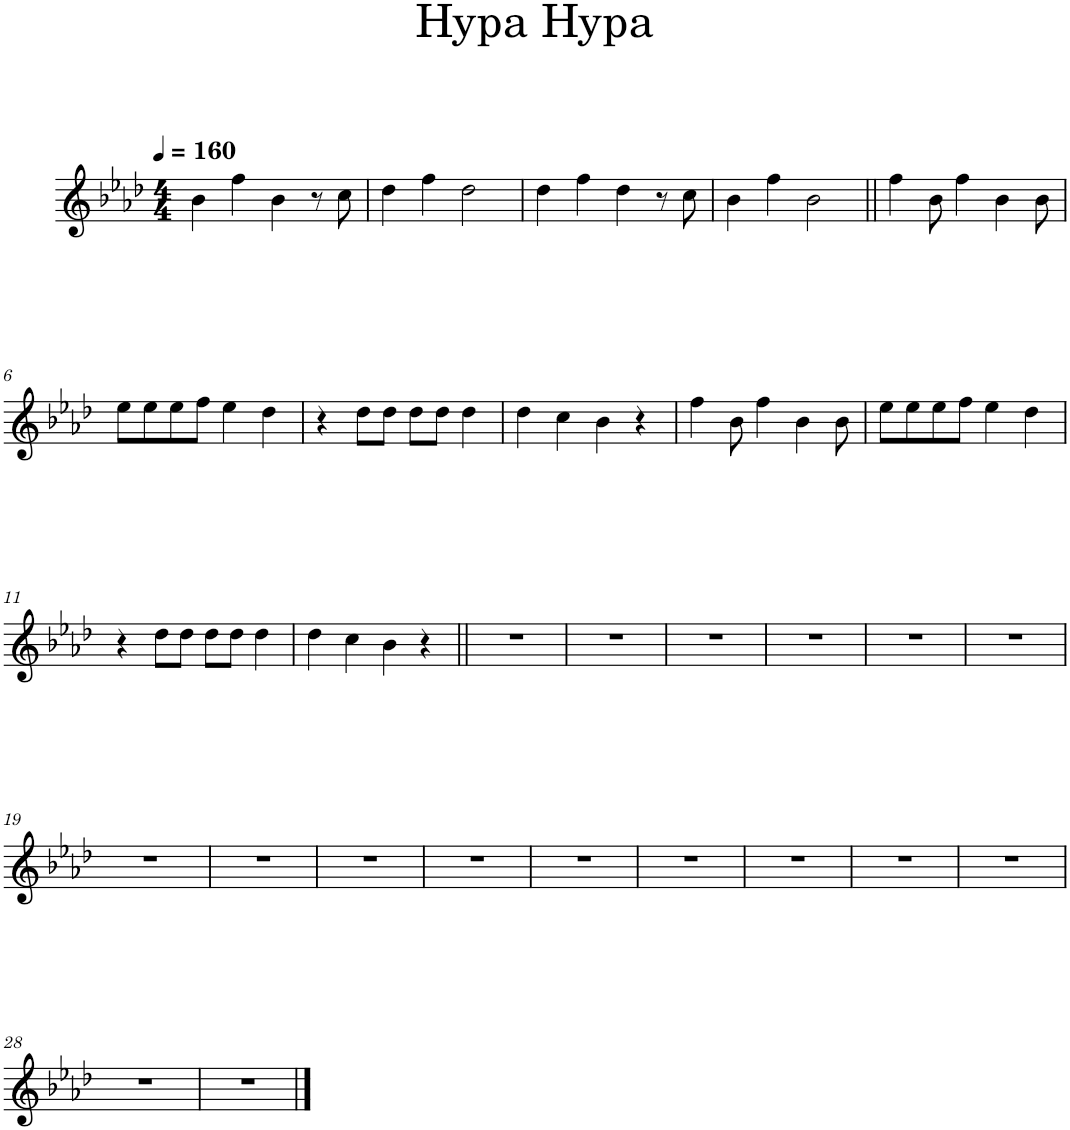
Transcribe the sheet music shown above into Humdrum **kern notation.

**kern
*part1
*staff1
*I"Bb Trumpet
*I'Bb Tpt.
*clefG2
*Trd1c2
*k[b-e-a-d-]
*M4/4
*MM160
=1
4b-\
4ff\
4b-\
8r
8cc\
=2
4dd-\
4ff\
2dd-\
=3
4dd-\
4ff\
4dd-\
8r
8cc\
=4
4b-\
4ff\
2b-\
=5||
4ff\
8b-\
4ff\
4b-\
8b-\
!!LO:LB:g=z
=6
8ee-\L
8ee-\
8ee-\
8ff\J
4ee-\
4dd-\
=7
4r
8dd-\L
8dd-\J
8dd-\L
8dd-\J
4dd-\
=8
4dd-\
4cc\
4b-\
4r
=9
4ff\
8b-\
4ff\
4b-\
8b-\
=10
8ee-\L
8ee-\
8ee-\
8ff\J
4ee-\
4dd-\
!!LO:LB:g=z
=11
4r
8dd-\L
8dd-\J
8dd-\L
8dd-\J
4dd-\
=12
4dd-\
4cc\
4b-\
4r
=13||
1r
=14
1r
=15
1r
=16
1r
=17
1r
=18
1r
!!LO:LB:g=z
=19
1r
=20
1r
=21
1r
=22
1r
=23
1r
=24
1r
=25
1r
=26
1r
=27
1r
!!LO:LB:g=z
=28
1r
=29
1r
==
*-
